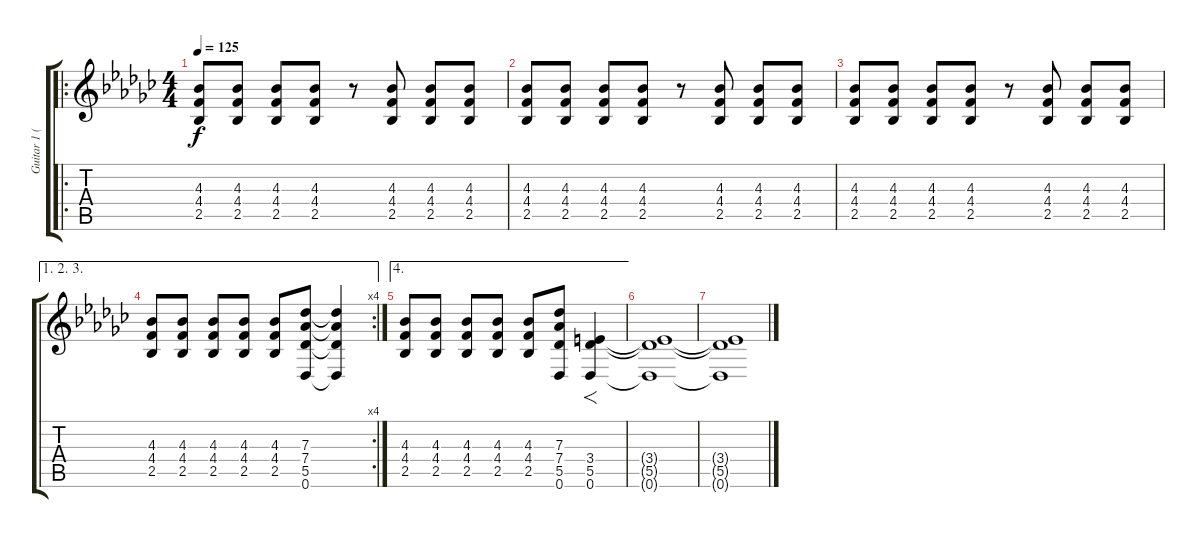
\track ("Guitar 1 (Stephen Carpenter)" "Guitar 1 (") {instrument electricguitarjazz}
\staff {score tabs}
\tuning (Eb4 Bb3 Gb3 Db3 Ab2 Db2) {hide}
\ro
\ts (4 4)
\tempo 125
\clef g2
\ks gb
(4.3 4.4 2.5).8{dy f} (4.3 4.4 2.5).8 (4.3 4.4 2.5).8 (4.3 4.4 2.5).8 r.8 (4.3 4.4 2.5).8 (4.3 4.4 2.5).8 (4.3 4.4 2.5).8 |
(4.3 4.4 2.5).8 (4.3 4.4 2.5).8 (4.3 4.4 2.5).8 (4.3 4.4 2.5).8 r.8 (4.3 4.4 2.5).8 (4.3 4.4 2.5).8 (4.3 4.4 2.5).8 |
(4.3 4.4 2.5).8 (4.3 4.4 2.5).8 (4.3 4.4 2.5).8 (4.3 4.4 2.5).8 r.8 (4.3 4.4 2.5).8 (4.3 4.4 2.5).8 (4.3 4.4 2.5).8 |
\ae (1 2 3)
\rc 4
(4.3 4.4 2.5).8 (4.3 4.4 2.5).8 (4.3 4.4 2.5).8 (4.3 4.4 2.5).8 (4.3 4.4 2.5).8 (7.3 7.4 5.5 0.6).8 (7.3{t} 7.4{t} 5.5{t} 0.6{t}).4 |
\ae 4
(4.3 4.4 2.5).8 (4.3 4.4 2.5).8 (4.3 4.4 2.5).8 (4.3 4.4 2.5).8 (4.3 4.4 2.5).8 (7.3 7.4 5.5 0.6).8 (3.4 5.5 0.6).4{f volume 16} |
(3.4{t} 5.5{t} 0.6{t}).1 |
(3.4{t} 5.5{t} 0.6{t}).1
